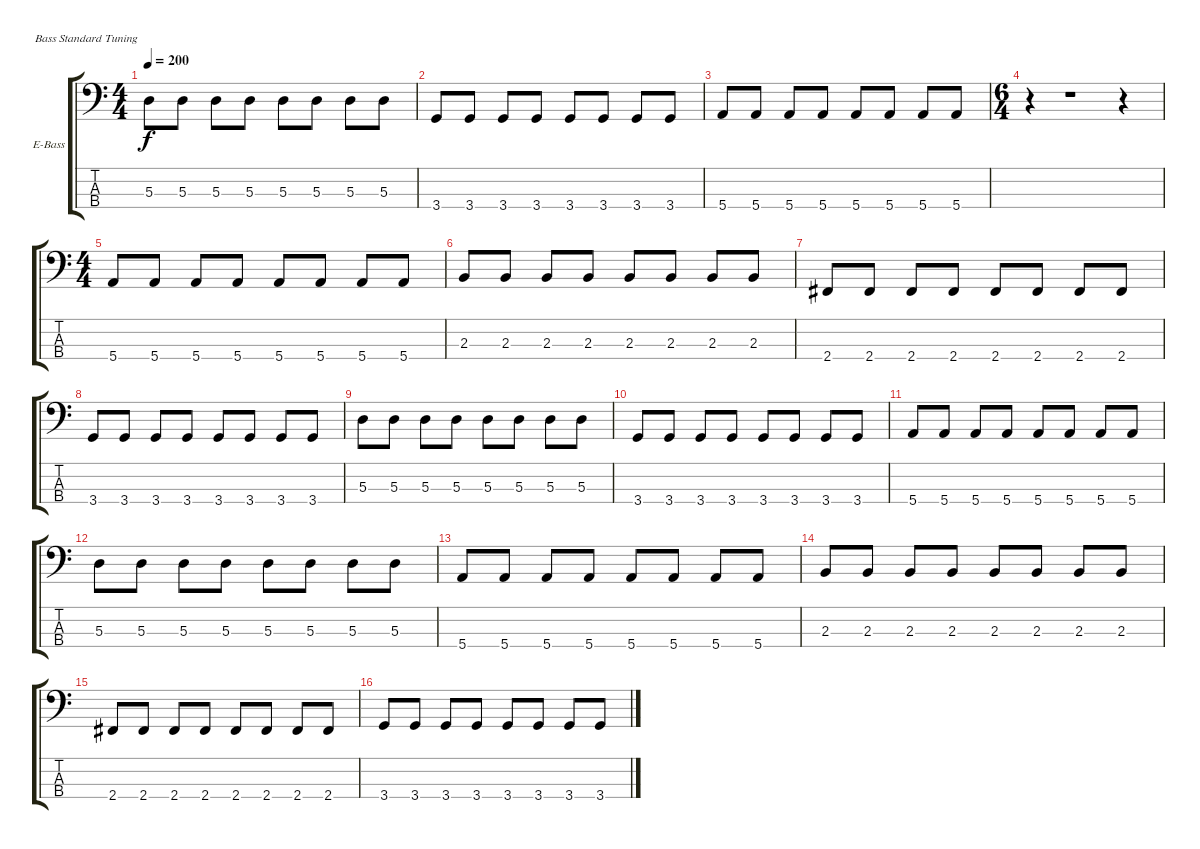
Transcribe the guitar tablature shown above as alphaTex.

\bracketExtendMode groupsimilarinstruments
\firstSystemTrackNameOrientation horizontal
\otherSystemsTrackNameOrientation horizontal
\track ("Track 8" "E-Bass") {instrument electricbassfinger}
\staff {score tabs}
\tuning (G2 D2 A1 E1)
\ts (4 4)
\tempo 200
\clef f4
\ks c
5.3.8{dy f} 5.3.8 5.3.8 5.3.8 5.3.8 5.3.8 5.3.8 5.3.8 |
3.4.8 3.4.8 3.4.8 3.4.8 3.4.8 3.4.8 3.4.8 3.4.8 |
5.4.8 5.4.8 5.4.8 5.4.8 5.4.8 5.4.8 5.4.8 5.4.8 |
\ts (6 4)
\beaming (8 6 6)
r.4 r.1 r.4 |
\ts (4 4)
\beaming (8 2 2 2 2)
5.4.8 5.4.8 5.4.8 5.4.8 5.4.8 5.4.8 5.4.8 5.4.8 |
2.3.8 2.3.8 2.3.8 2.3.8 2.3.8 2.3.8 2.3.8 2.3.8 |
2.4.8 2.4.8 2.4.8 2.4.8 2.4.8 2.4.8 2.4.8 2.4.8 |
3.4.8 3.4.8 3.4.8 3.4.8 3.4.8 3.4.8 3.4.8 3.4.8 |
5.3.8 5.3.8 5.3.8 5.3.8 5.3.8 5.3.8 5.3.8 5.3.8 |
3.4.8 3.4.8 3.4.8 3.4.8 3.4.8 3.4.8 3.4.8 3.4.8 |
5.4.8 5.4.8 5.4.8 5.4.8 5.4.8 5.4.8 5.4.8 5.4.8 |
5.3.8 5.3.8 5.3.8 5.3.8 5.3.8 5.3.8 5.3.8 5.3.8 |
5.4.8 5.4.8 5.4.8 5.4.8 5.4.8 5.4.8 5.4.8 5.4.8 |
2.3.8 2.3.8 2.3.8 2.3.8 2.3.8 2.3.8 2.3.8 2.3.8 |
2.4.8 2.4.8 2.4.8 2.4.8 2.4.8 2.4.8 2.4.8 2.4.8 |
3.4.8 3.4.8 3.4.8 3.4.8 3.4.8 3.4.8 3.4.8 3.4.8
